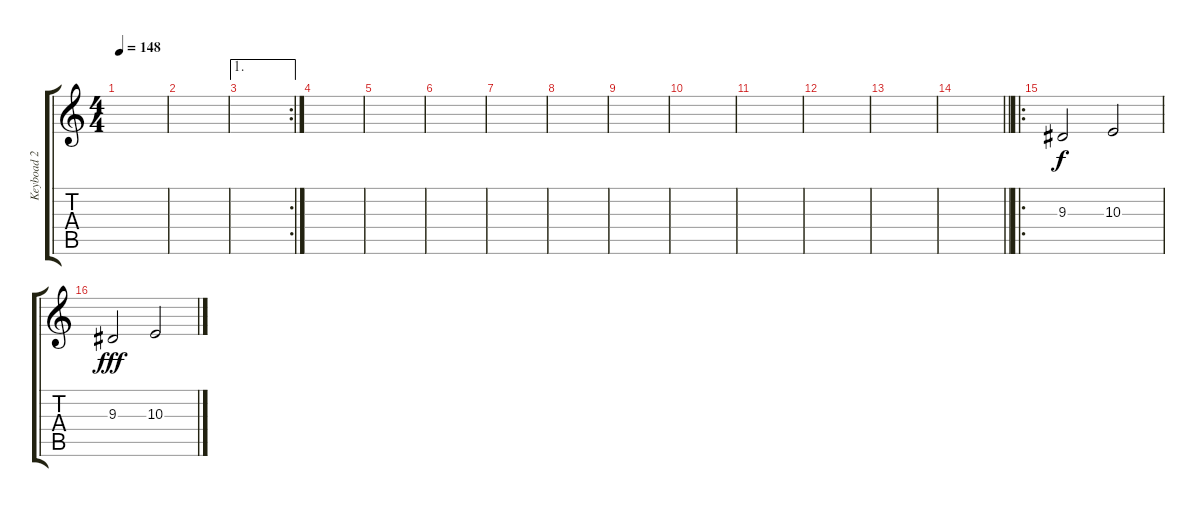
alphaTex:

\track ("Keyboad 2" "Keyboad 2") {instrument stringensemble1}
\staff {score tabs}
\tuning (Eb4 Bb3 Gb3 Db3 Ab2 Eb2) {hide}
\ts (4 4)
\tempo 148
\clef g2
\ks c
|
|
\ae 1
\rc 2
|
|
|
|
|
|
|
|
|
|
|
\barLineRight lightlight
|
\ro
\section ("" "")
9.3.2 10.3.2 |
9.3.2{dy fff} 10.3.2
